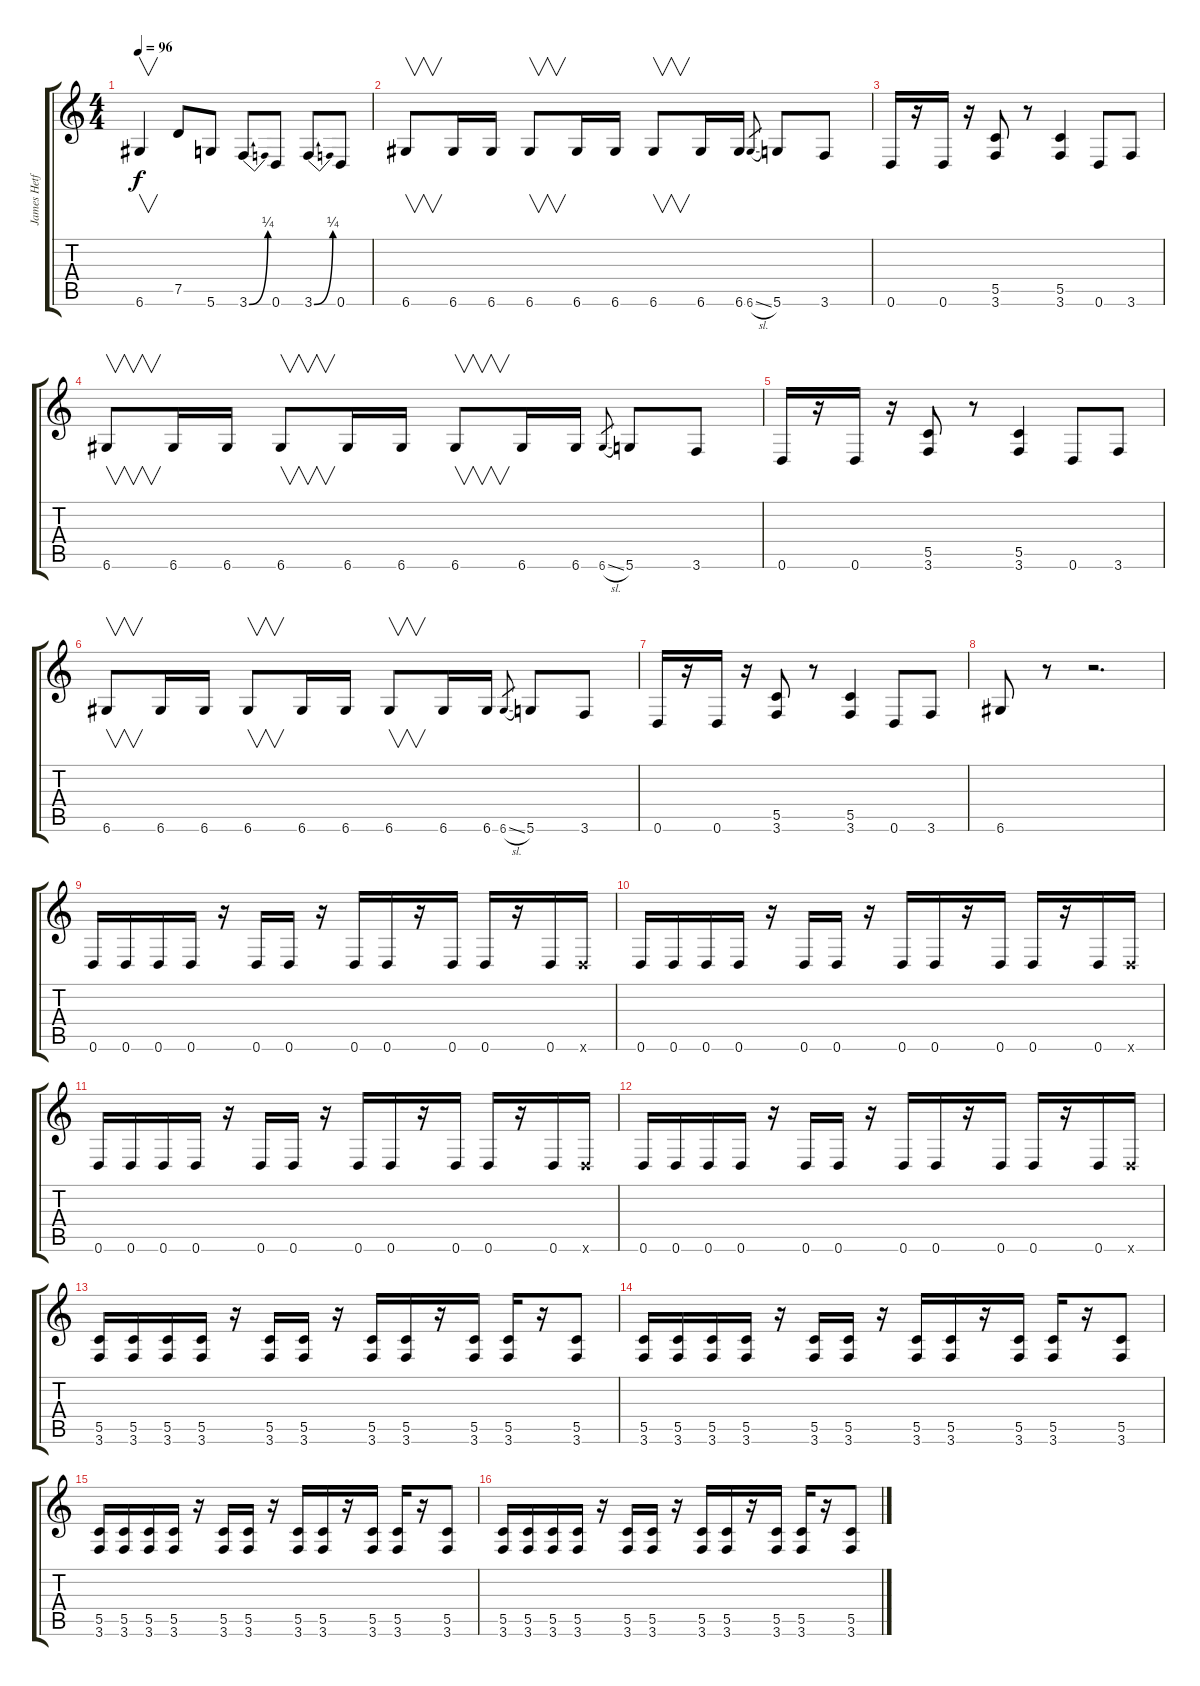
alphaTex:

\track ("James Hetfield" "James Hetf") {instrument distortionguitar}
\staff {score tabs}
\tuning (D4 A3 F3 C3 G2 D2) {hide}
\ts (4 4)
\tempo 96
\clef g2
\ks c
6.6{t}.4{v dy f} 7.5.8 5.6.8 3.6{be (bend 0 0 60 1)}.8 0.6.8 3.6{be (bend 0 0 60 1)}.8 0.6.8 |
6.6.8{v} 6.6.16 6.6.16 6.6.8{v} 6.6.16 6.6.16 6.6.8{v} 6.6.16 6.6.16 6.6{sl}.8{gr} 5.6.8 3.6.8 |
0.6.16 r.16 0.6.16 r.16 (5.5 3.6).8 r.8 (5.5 3.6).4 0.6.8 3.6.8 |
6.6.8{v} 6.6.16 6.6.16 6.6.8{v} 6.6.16 6.6.16 6.6.8{v} 6.6.16 6.6.16 6.6{sl}.8{gr} 5.6.8 3.6.8 |
0.6.16 r.16 0.6.16 r.16 (5.5 3.6).8 r.8 (5.5 3.6).4 0.6.8 3.6.8 |
6.6.8{v} 6.6.16 6.6.16 6.6.8{v} 6.6.16 6.6.16 6.6.8{v} 6.6.16 6.6.16 6.6{sl}.8{gr} 5.6.8 3.6.8 |
0.6.16 r.16 0.6.16 r.16 (5.5 3.6).8 r.8 (5.5 3.6).4 0.6.8 3.6.8 |
6.6.8 r.8 r.2{d} |
0.6.16 0.6.16 0.6.16 0.6.16 r.16 0.6.16 0.6.16 r.16 0.6.16 0.6.16 r.16 0.6.16 0.6.16 r.16 0.6.16 0.6{x}.16 |
0.6.16 0.6.16 0.6.16 0.6.16 r.16 0.6.16 0.6.16 r.16 0.6.16 0.6.16 r.16 0.6.16 0.6.16 r.16 0.6.16 0.6{x}.16 |
0.6.16 0.6.16 0.6.16 0.6.16 r.16 0.6.16 0.6.16 r.16 0.6.16 0.6.16 r.16 0.6.16 0.6.16 r.16 0.6.16 0.6{x}.16 |
0.6.16 0.6.16 0.6.16 0.6.16 r.16 0.6.16 0.6.16 r.16 0.6.16 0.6.16 r.16 0.6.16 0.6.16 r.16 0.6.16 0.6{x}.16 |
(5.5 3.6).16 (5.5 3.6).16 (5.5 3.6).16 (5.5 3.6).16 r.16 (5.5 3.6).16 (5.5 3.6).16 r.16 (5.5 3.6).16 (5.5 3.6).16 r.16 (5.5 3.6).16 (5.5 3.6).16 r.16 (5.5 3.6).8 |
(5.5 3.6).16 (5.5 3.6).16 (5.5 3.6).16 (5.5 3.6).16 r.16 (5.5 3.6).16 (5.5 3.6).16 r.16 (5.5 3.6).16 (5.5 3.6).16 r.16 (5.5 3.6).16 (5.5 3.6).16 r.16 (5.5 3.6).8 |
(5.5 3.6).16 (5.5 3.6).16 (5.5 3.6).16 (5.5 3.6).16 r.16 (5.5 3.6).16 (5.5 3.6).16 r.16 (5.5 3.6).16 (5.5 3.6).16 r.16 (5.5 3.6).16 (5.5 3.6).16 r.16 (5.5 3.6).8 |
(5.5 3.6).16 (5.5 3.6).16 (5.5 3.6).16 (5.5 3.6).16 r.16 (5.5 3.6).16 (5.5 3.6).16 r.16 (5.5 3.6).16 (5.5 3.6).16 r.16 (5.5 3.6).16 (5.5 3.6).16 r.16 (5.5 3.6).8
